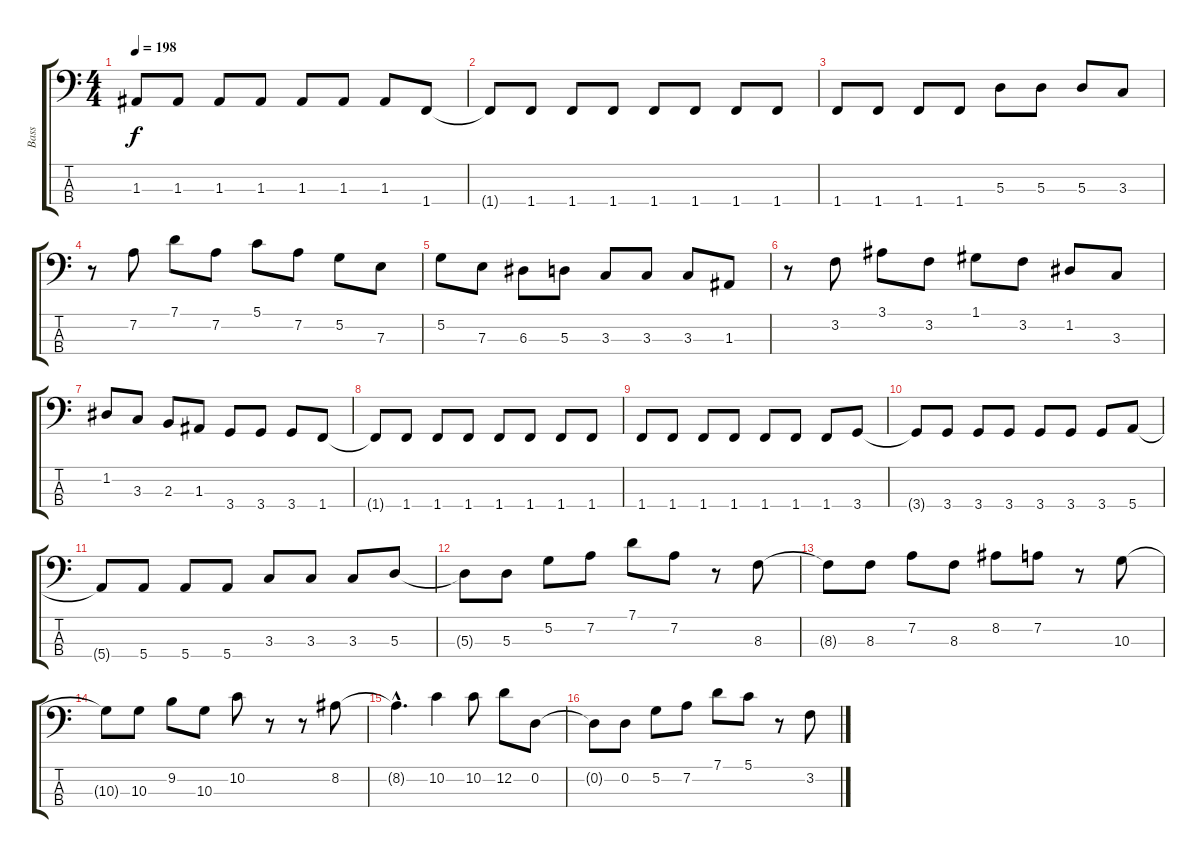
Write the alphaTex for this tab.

\track ("Bass" "Bass") {instrument electricbassfinger}
\staff {score tabs}
\tuning (G2 D2 A1 E1) {hide}
\ts (4 4)
\tempo 198
\clef f4
\ks c
1.3.8{dy f} 1.3.8 1.3.8 1.3.8 1.3.8 1.3.8 1.3.8 1.4.8 |
1.4{t}.8 1.4.8 1.4.8 1.4.8 1.4.8 1.4.8 1.4.8 1.4.8 |
1.4.8 1.4.8 1.4.8 1.4.8 5.3.8 5.3.8 5.3.8 3.3.8 |
r.8 7.2.8 7.1.8 7.2.8 5.1.8 7.2.8 5.2.8 7.3.8 |
5.2.8 7.3.8 6.3.8 5.3.8 3.3.8 3.3.8 3.3.8 1.3.8 |
r.8 3.2.8 3.1.8 3.2.8 1.1.8 3.2.8 1.2.8 3.3.8 |
1.2.8 3.3.8 2.3.8 1.3.8 3.4.8 3.4.8 3.4.8 1.4.8 |
1.4{t}.8 1.4.8 1.4.8 1.4.8 1.4.8 1.4.8 1.4.8 1.4.8 |
1.4.8 1.4.8 1.4.8 1.4.8 1.4.8 1.4.8 1.4.8 3.4.8 |
3.4{t}.8 3.4.8 3.4.8 3.4.8 3.4.8 3.4.8 3.4.8 5.4.8 |
5.4{t}.8 5.4.8 5.4.8 5.4.8 3.3.8 3.3.8 3.3.8 5.3.8 |
5.3{t}.8 5.3.8 5.2.8 7.2.8 7.1.8 7.2.8 r.8 8.3.8 |
8.3{t}.8 8.3.8 7.2.8 8.3.8 8.2.8 7.2.8 r.8 10.3.8 |
10.3{t}.8 10.3.8 9.2.8 10.3.8 10.2.8 r.8 r.8 8.2.8 |
8.2{hac t}.4{d} 10.2.4 10.2.8 12.2.8 0.2.8 |
0.2{t}.8 0.2.8 5.2.8 7.2.8 7.1.8 5.1.8 r.8 3.2.8
